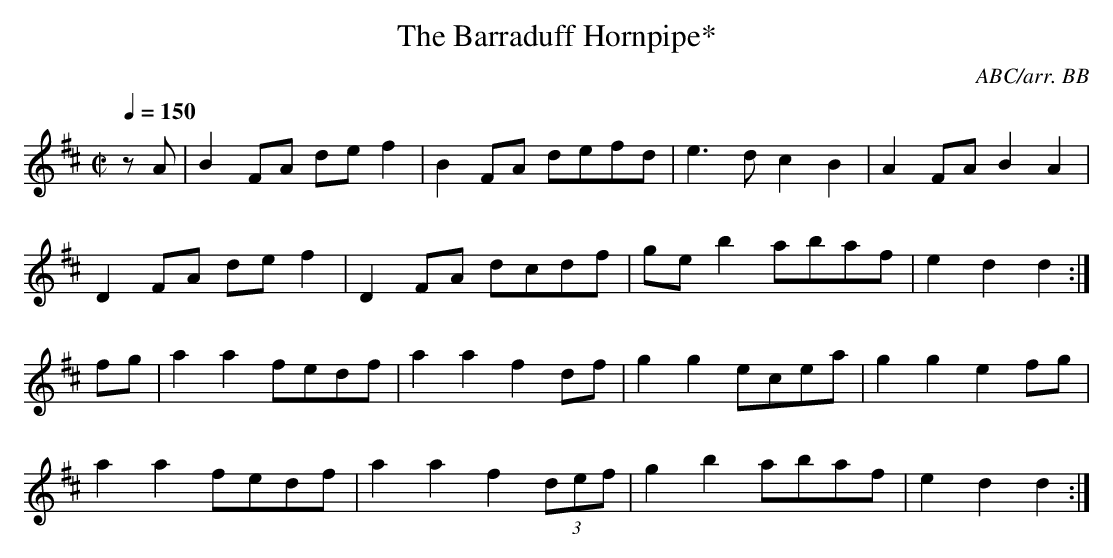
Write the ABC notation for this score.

X:1
T:Barraduff Hornpipe*, The
C:ABC/arr. BB
Q:1/4=150
L:1/8
M:C|
K:D
zA|B2FA def2|B2FA defd|e3d c2B2|A2FA B2A2|
D2FA def2|D2FA dcdf|geb2 abaf|e2 d2 d2 :|
fg|a2 a2 fedf|a2 a2 f2df|g2 g2 ecea|g2 g2 e2 fg|
a2 a2 fedf|a2 a2 f2 (3def|g2 b2 abaf|e2 d2 d2:|
